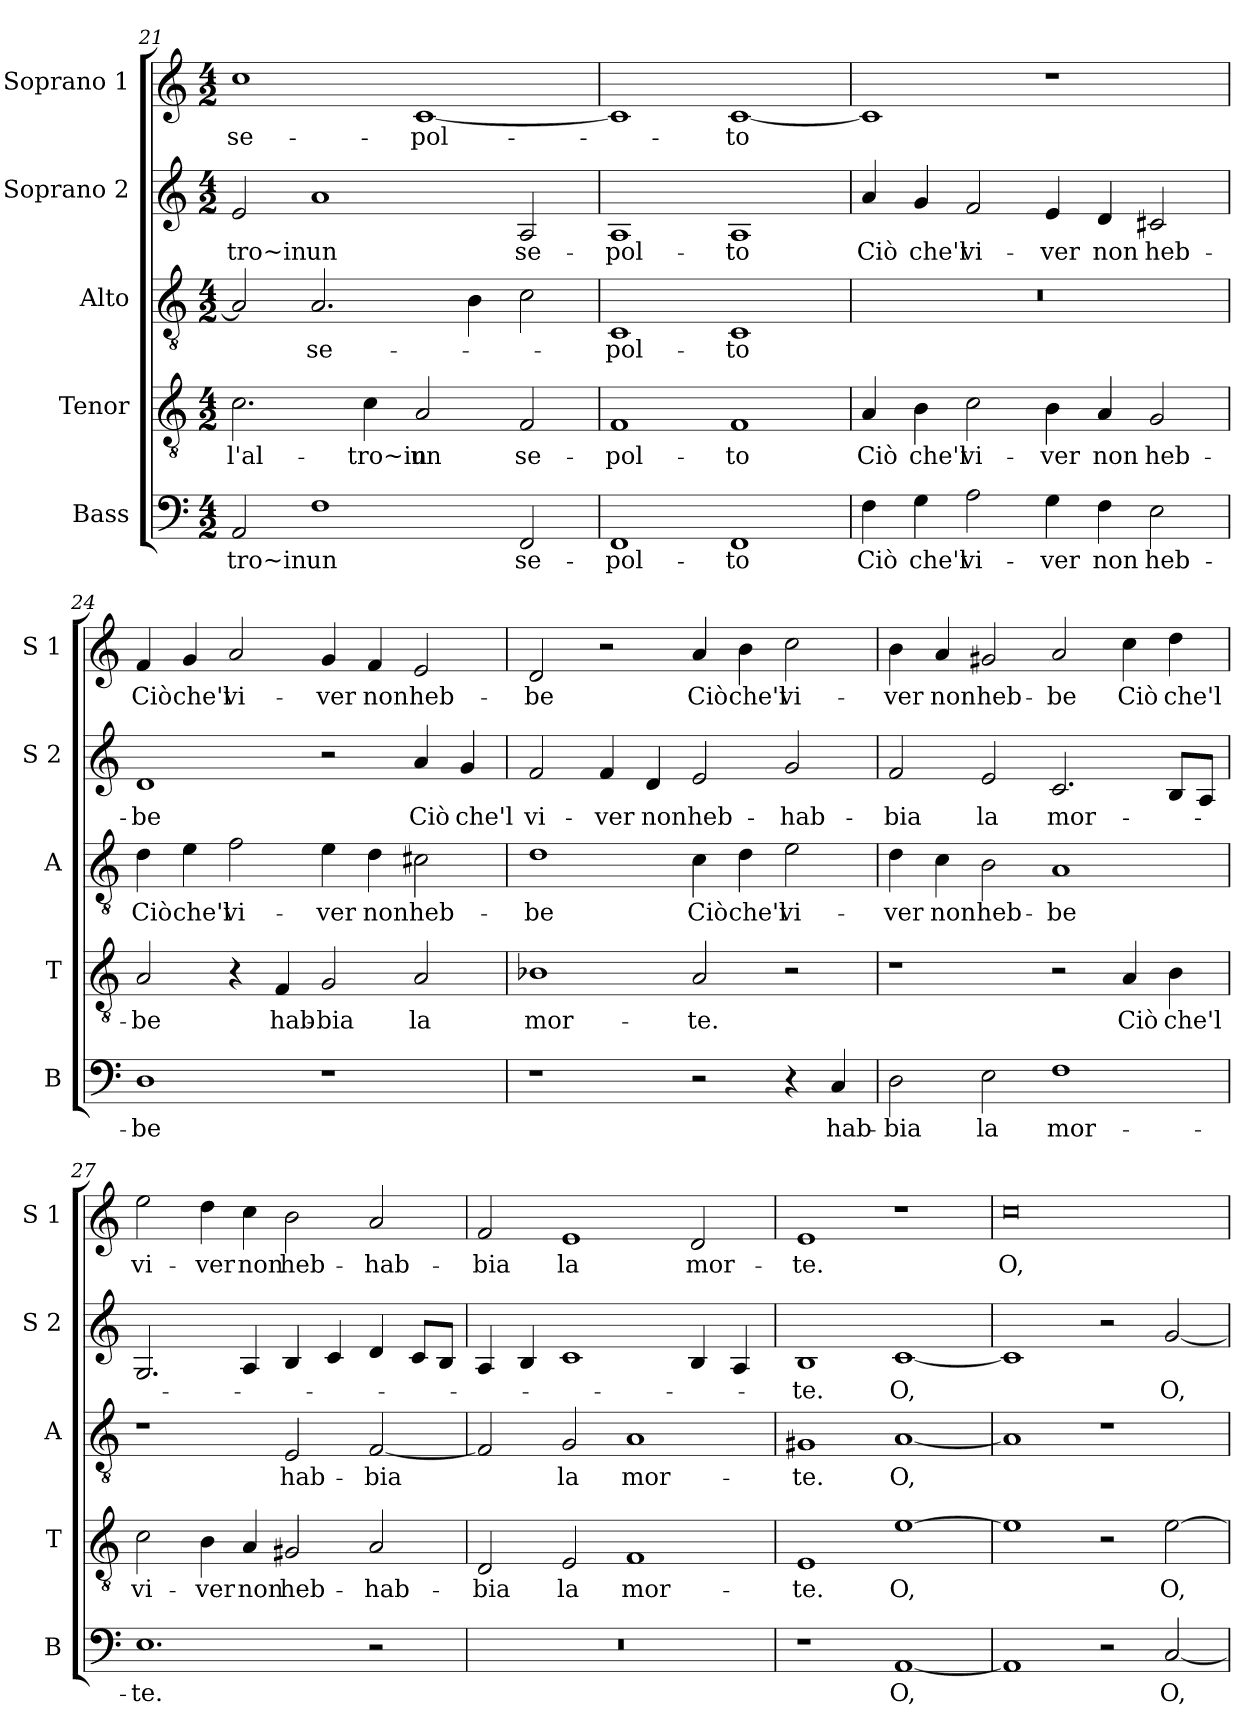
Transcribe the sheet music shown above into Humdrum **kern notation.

**kern	**text	**kern	**text	**kern	**text	**kern	**text	**kern	**text
*part5	*part5	*part4	*part4	*part3	*part3	*part2	*part2	*part1	*part1
*staff5	*staff5	*staff4	*staff4	*staff3	*staff3	*staff2	*staff2	*staff1	*staff1
*I"Bass	*	*I"Tenor	*	*I"Alto	*	*I"Soprano 2	*	*I"Soprano 1	*
*I'B	*	*I'T	*	*I'A	*	*I'S 2	*	*I'S 1	*
*clefF4	*	*clefGv2	*	*clefGv2	*	*clefG2	*	*clefG2	*
*k[]	*	*k[]	*	*k[]	*	*k[]	*	*k[]	*
*C:	*	*C:	*	*C:	*	*C:	*	*C:	*
*M4/2	*	*M4/2	*	*M4/2	*	*M4/2	*	*M4/2	*
=21	=21	=21	=21	=21	=21	=21	=21	=21	=21
2AA/	-tro~in	2.c\	l'al-	2A/]	.	2e/	-tro~in	1cc	se-
1F	un	.	.	2.A/	se-	1a	un	.	.
.	.	4c\	-tro~in	.	.	.	.	.	.
.	.	2A/	un	.	.	.	.	[1c	-pol-
.	.	.	.	4B\	.	.	.	.	.
2FF/	se-	2F/	se-	2c\	.	2A/	se-	.	.
!!LO:LB:g=z
=22	=22	=22	=22	=22	=22	=22	=22	=22	=22
1FF	-pol-	1F	-pol-	1C	-pol-	1A	-pol-	1c]	.
1FF	-to	1F	-to	1C	-to	1A	-to	[1c	-to
=23	=23	=23	=23	=23	=23	=23	=23	=23	=23
4F\	Ciò	4A/	Ciò	0r	.	4a/	Ciò	1c]	.
4G\	che'l	4B\	che'l	.	.	4g/	che'l	.	.
2A\	vi-	2c\	vi-	.	.	2f/	vi-	.	.
4G\	-ver	4B\	-ver	.	.	4e/	-ver	1r	.
4F\	non	4A/	non	.	.	4d/	non	.	.
2E\	heb-	2G/	heb-	.	.	2c#X/	heb-	.	.
=24	=24	=24	=24	=24	=24	=24	=24	=24	=24
1D	-be	2A/	-be	4d\	Ciò	1d	-be	4f/	Ciò
.	.	.	.	4e\	che'l	.	.	4g/	che'l
.	.	4r	.	2f\	vi-	.	.	2a/	vi-
.	.	4F/	hab-	.	.	.	.	.	.
1r	.	2G/	-bia	4e\	-ver	2r	.	4g/	-ver
.	.	.	.	4d\	non	.	.	4f/	non
.	.	2A/	la	2c#X\	heb-	4a/	Ciò	2e/	heb-
.	.	.	.	.	.	4g/	che'l	.	.
!!LO:PB:g=z
=25	=25	=25	=25	=25	=25	=25	=25	=25	=25
1r	.	1B-X	mor-	1d	-be	2f/	vi-	2d/	-be
.	.	.	.	.	.	4f/	-ver	2r	.
.	.	.	.	.	.	4d/	non	.	.
2r	.	2A/	-te.	4c\	Ciò	2e/	heb-	4a/	Ciò
.	.	.	.	4d\	che'l	.	.	4b\	che'l
4r	.	2r	.	2e\	vi-	2g/	-hab-	2cc\	vi-
4C/	hab-	.	.	.	.	.	.	.	.
=26	=26	=26	=26	=26	=26	=26	=26	=26	=26
2D\	-bia	1r	.	4d\	-ver	2f/	-bia	4b\	-ver
.	.	.	.	4c\	non	.	.	4a/	non
2E\	la	.	.	2B\	heb-	2e/	la	2g#X/	heb-
1F	mor-	2r	.	1A	-be	2.c/	mor-	2a/	-be
.	.	4A/	Ciò	.	.	.	.	4cc\	Ciò
.	.	4B\	che'l	.	.	8B/L	.	4dd\	che'l
.	.	.	.	.	.	8A/J	.	.	.
=27	=27	=27	=27	=27	=27	=27	=27	=27	=27
1.E	-te.	2c\	vi-	1r	.	2.G/	.	2ee\	vi-
.	.	4B\	-ver	.	.	.	.	4dd\	-ver
.	.	4A/	non	.	.	4A/	.	4cc\	non
.	.	2G#X/	heb-	2E/	hab-	4B/	.	2b\	heb-
.	.	.	.	.	.	4c/	.	.	.
2r	.	2A/	-hab-	[2F/	-bia	4d/	.	2a/	-hab-
.	.	.	.	.	.	8c/L	.	.	.
.	.	.	.	.	.	8B/J	.	.	.
!!LO:LB:g=z
=28	=28	=28	=28	=28	=28	=28	=28	=28	=28
0r	.	2D/	-bia	2F/]	.	4A/	.	2f/	-bia
.	.	.	.	.	.	4B/	.	.	.
.	.	2E/	la	2G/	la	1c	.	1e	la
.	.	1F	mor-	1A	mor-	.	.	.	.
.	.	.	.	.	.	4B/	.	2d/	mor-
.	.	.	.	.	.	4A/	.	.	.
=29	=29	=29	=29	=29	=29	=29	=29	=29	=29
1r	.	1E	-te.	1G#X	-te.	1B	-te.	1e	-te.
[1AA	O,	[1e	O,	[1A	O,	[1c	O,	1r	.
=30	=30	=30	=30	=30	=30	=30	=30	=30	=30
1AA]	.	1e]	.	1A]	.	1c]	.	0cc	O,
2r	.	2r	.	1r	.	2r	.	.	.
[2C/	O,	[2e\	O,	.	.	[2g/	O,	.	.
=	=	=	=	=	=	=	=	=	=
*-	*-	*-	*-	*-	*-	*-	*-	*-	*-
